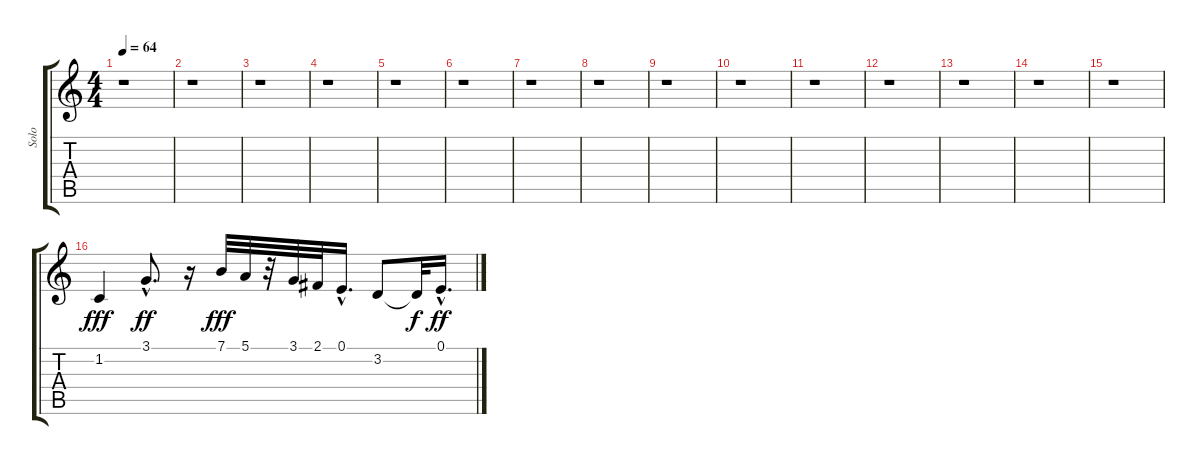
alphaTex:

\track ("Solo" "Solo") {instrument viola}
\staff {score tabs}
\tuning (E4 B3 G3 D3 A2 E2) {hide}
\ts (4 4)
\tempo 64
\clef g2
\ks c
r.1{dy fff} |
r.1 |
r.1 |
r.1 |
r.1 |
r.1 |
r.1 |
r.1 |
r.1 |
r.1 |
r.1 |
r.1 |
r.1 |
r.1 |
r.1 |
1.2.4{instrument tremolostrings} 3.1{hac}.8{d dy ff} r.16 7.1.32{dy fff} 5.1.32 r.32 3.1.32 2.1.32 0.1{hac}.16{d} 3.2.8 3.2{t}.32{dy f} 0.1{hac}.16{d dy ff}
